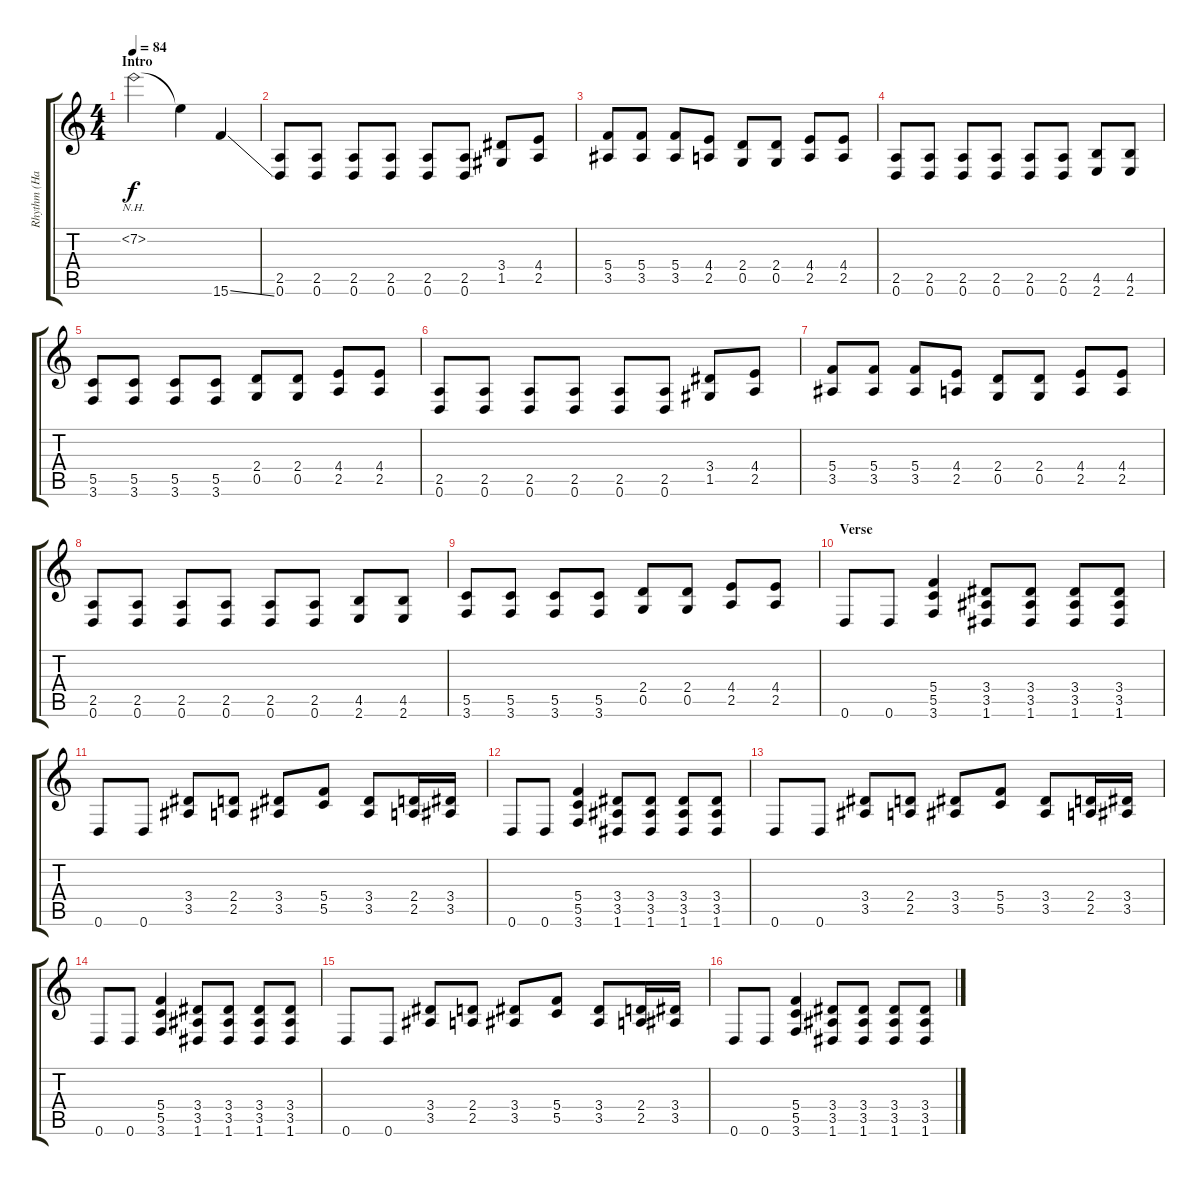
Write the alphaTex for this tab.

\track ("Rhythm (Hakan)" "Rhythm (Ha") {instrument distortionguitar}
\staff {score tabs}
\tuning (D4 A3 F3 C3 G2 D2) {hide}
\ts (4 4)
\section ("" "Intro")
\tempo 84
\clef g2
\ks c
7.2{nh}.2{dy f instrument distortionguitar} 7.2{t}.4 15.6{ss}.4 |
(2.5 0.6).8 (2.5 0.6).8 (2.5 0.6).8 (2.5 0.6).8 (2.5 0.6).8 (2.5 0.6).8 (3.4 1.5).8 (4.4 2.5).8 |
(5.4 3.5).8 (5.4 3.5).8 (5.4 3.5).8 (4.4 2.5).8 (2.4 0.5).8 (2.4 0.5).8 (4.4 2.5).8 (4.4 2.5).8 |
(2.5 0.6).8 (2.5 0.6).8 (2.5 0.6).8 (2.5 0.6).8 (2.5 0.6).8 (2.5 0.6).8 (4.5 2.6).8 (4.5 2.6).8 |
(5.5 3.6).8 (5.5 3.6).8 (5.5 3.6).8 (5.5 3.6).8 (2.4 0.5).8 (2.4 0.5).8 (4.4 2.5).8 (4.4 2.5).8 |
(2.5 0.6).8 (2.5 0.6).8 (2.5 0.6).8 (2.5 0.6).8 (2.5 0.6).8 (2.5 0.6).8 (3.4 1.5).8 (4.4 2.5).8 |
(5.4 3.5).8 (5.4 3.5).8 (5.4 3.5).8 (4.4 2.5).8 (2.4 0.5).8 (2.4 0.5).8 (4.4 2.5).8 (4.4 2.5).8 |
(2.5 0.6).8 (2.5 0.6).8 (2.5 0.6).8 (2.5 0.6).8 (2.5 0.6).8 (2.5 0.6).8 (4.5 2.6).8 (4.5 2.6).8 |
(5.5 3.6).8 (5.5 3.6).8 (5.5 3.6).8 (5.5 3.6).8 (2.4 0.5).8 (2.4 0.5).8 (4.4 2.5).8 (4.4 2.5).8 |
\section ("" "Verse")
0.6.8 0.6.8 (5.4 5.5 3.6).4 (3.4 3.5 1.6).8 (3.4 3.5 1.6).8 (3.4 3.5 1.6).8 (3.4 3.5 1.6).8 |
0.6.8 0.6.8 (3.4 3.5).8 (2.4 2.5).8 (3.4 3.5).8 (5.4 5.5).8 (3.4 3.5).8 (2.4 2.5).16 (3.4 3.5).16 |
0.6.8 0.6.8 (5.4 5.5 3.6).4 (3.4 3.5 1.6).8 (3.4 3.5 1.6).8 (3.4 3.5 1.6).8 (3.4 3.5 1.6).8 |
0.6.8 0.6.8 (3.4 3.5).8 (2.4 2.5).8 (3.4 3.5).8 (5.4 5.5).8 (3.4 3.5).8 (2.4 2.5).16 (3.4 3.5).16 |
0.6.8 0.6.8 (5.4 5.5 3.6).4 (3.4 3.5 1.6).8 (3.4 3.5 1.6).8 (3.4 3.5 1.6).8 (3.4 3.5 1.6).8 |
0.6.8 0.6.8 (3.4 3.5).8 (2.4 2.5).8 (3.4 3.5).8 (5.4 5.5).8 (3.4 3.5).8 (2.4 2.5).16 (3.4 3.5).16 |
0.6.8 0.6.8 (5.4 5.5 3.6).4 (3.4 3.5 1.6).8 (3.4 3.5 1.6).8 (3.4 3.5 1.6).8 (3.4 3.5 1.6).8
